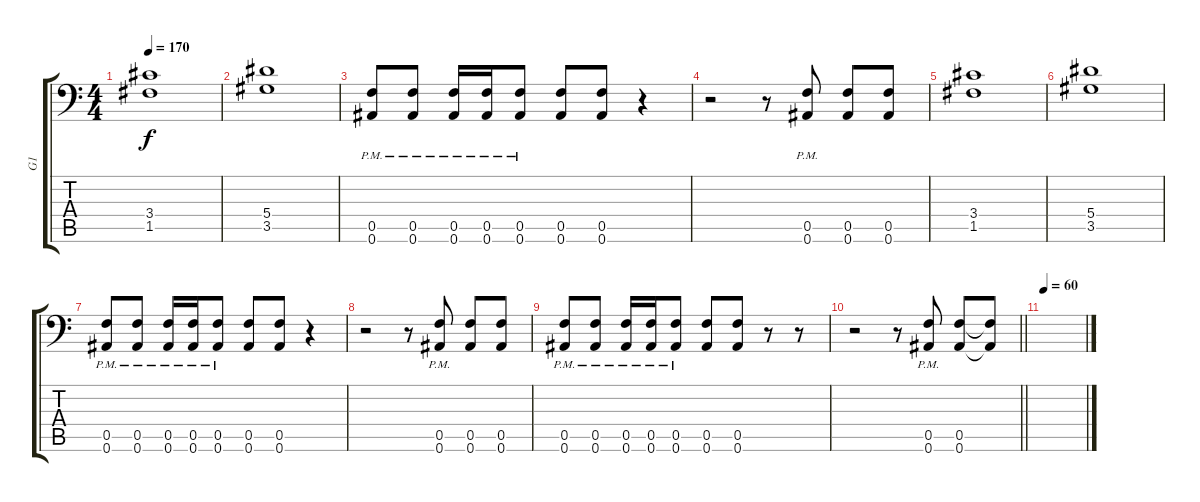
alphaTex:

\track ("G1" "G1") {instrument distortionguitar}
\staff {score tabs}
\tuning (C4 G3 Eb3 Bb2 F2 Bb1) {hide}
\ts (4 4)
\tempo 170
\clef f4
\ks c
(3.4 1.5).1{dy f} |
(5.4 3.5).1 |
(0.5{pm} 0.6{pm}).8 (0.5{pm} 0.6{pm}).8 (0.5{pm} 0.6{pm}).16 (0.5{pm} 0.6{pm}).16 (0.5{pm} 0.6{pm}).8 (0.5 0.6).8 (0.5 0.6).8 r.4 |
r.2 r.8 (0.5{pm} 0.6).8 (0.5 0.6).8 (0.5 0.6).8 |
(3.4 1.5).1 |
(5.4 3.5).1 |
(0.5{pm} 0.6{pm}).8 (0.5{pm} 0.6{pm}).8 (0.5{pm} 0.6{pm}).16 (0.5{pm} 0.6{pm}).16 (0.5{pm} 0.6{pm}).8 (0.5 0.6).8 (0.5 0.6).8 r.4 |
r.2 r.8 (0.5{pm} 0.6{pm}).8 (0.5 0.6).8 (0.5 0.6).8 |
(0.5{pm} 0.6{pm}).8 (0.5{pm} 0.6{pm}).8 (0.5{pm} 0.6{pm}).16 (0.5{pm} 0.6{pm}).16 (0.5{pm} 0.6{pm}).8 (0.5 0.6).8 (0.5 0.6).8 r.8 r.8 |
\barLineRight lightlight
r.2 r.8 (0.5{pm} 0.6{pm}).8 (0.5 0.6).8 (0.5{t} 0.6{t}).8 |
\tempo 60
